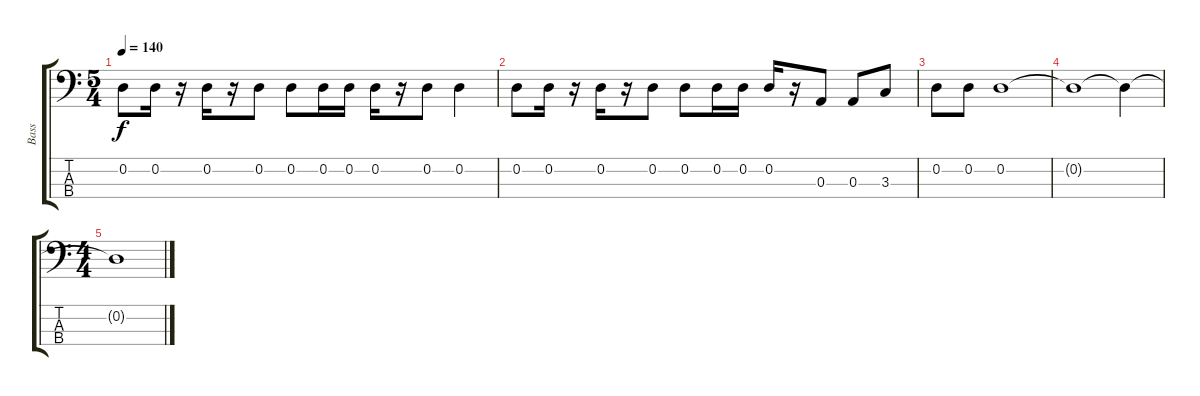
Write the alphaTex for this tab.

\track ("Bass" "Bass") {instrument electricbassfinger}
\staff {score tabs}
\tuning (G2 D2 A1 E1) {hide}
\ts (5 4)
\tempo 140
\clef f4
\ks c
0.2.8{dy f} 0.2.16 r.16 0.2.16 r.16 0.2.8 0.2.8 0.2.16 0.2.16 0.2.16 r.16 0.2.8 0.2.4 |
0.2.8 0.2.16 r.16 0.2.16 r.16 0.2.8 0.2.8 0.2.16 0.2.16 0.2.16 r.16 0.3.8 0.3.8 3.3.8 |
0.2.8 0.2.8 0.2.1 |
0.2{t}.1 0.2{t}.4 |
\ts (4 4)
0.2{t}.1{volume 0}
